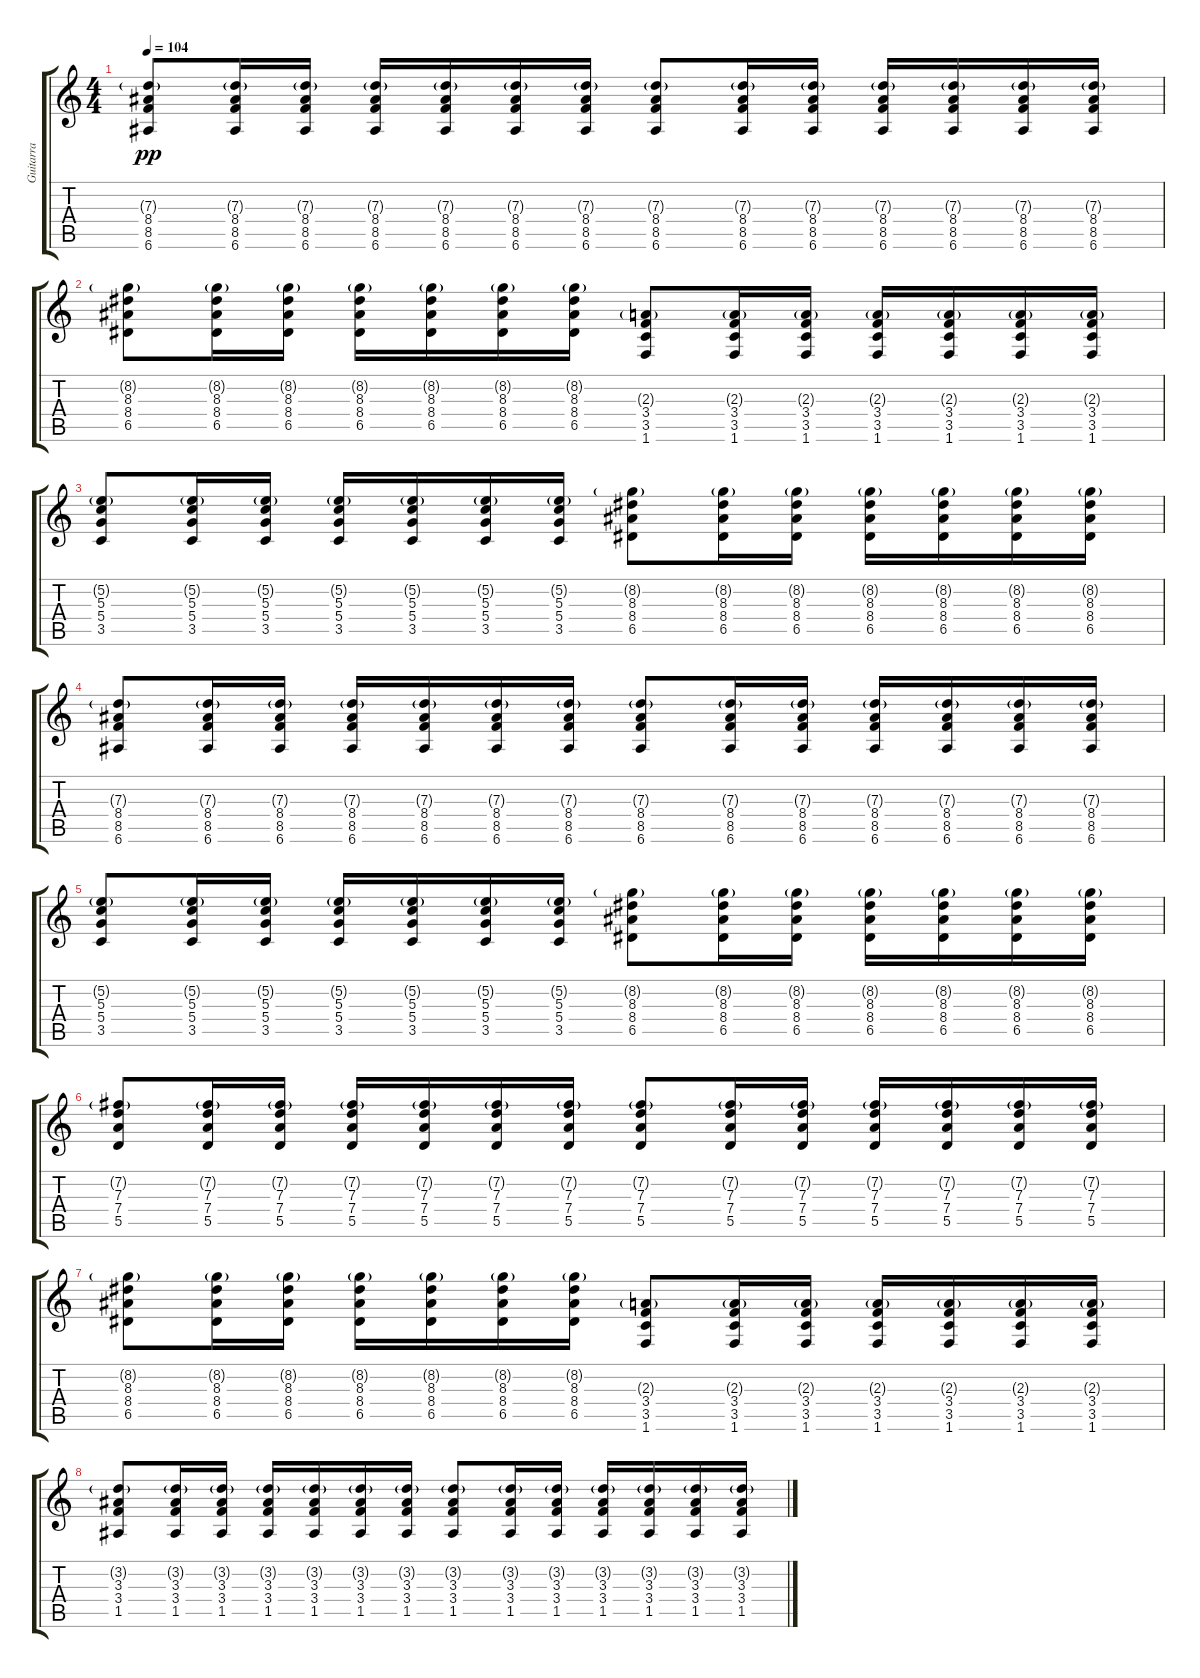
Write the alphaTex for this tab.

\track ("Guitarra" "Guitarra") {instrument distortionguitar}
\staff {score tabs}
\tuning (E4 B3 G3 D3 A2 E2) {hide}
\ts (4 4)
\tempo 104
\clef g2
\ks c
(7.3{g} 8.4 8.5 6.6).8{dy pp} (7.3{g} 8.4 8.5 6.6).16 (7.3{g} 8.4 8.5 6.6).16 (7.3{g} 8.4 8.5 6.6).16 (7.3{g} 8.4 8.5 6.6).16 (7.3{g} 8.4 8.5 6.6).16 (7.3{g} 8.4 8.5 6.6).16 (7.3{g} 8.4 8.5 6.6).8 (7.3{g} 8.4 8.5 6.6).16 (7.3{g} 8.4 8.5 6.6).16 (7.3{g} 8.4 8.5 6.6).16 (7.3{g} 8.4 8.5 6.6).16 (7.3{g} 8.4 8.5 6.6).16 (7.3{g} 8.4 8.5 6.6).16 |
(8.2{g} 8.3 8.4 6.5).8 (8.2{g} 8.3 8.4 6.5).16 (8.2{g} 8.3 8.4 6.5).16 (8.2{g} 8.3 8.4 6.5).16 (8.2{g} 8.3 8.4 6.5).16 (8.2{g} 8.3 8.4 6.5).16 (8.2{g} 8.3 8.4 6.5).16 (2.3{g} 3.4 3.5 1.6).8 (2.3{g} 3.4 3.5 1.6).16 (2.3{g} 3.4 3.5 1.6).16 (2.3{g} 3.4 3.5 1.6).16 (2.3{g} 3.4 3.5 1.6).16 (2.3{g} 3.4 3.5 1.6).16 (2.3{g} 3.4 3.5 1.6).16 |
(5.2{g} 5.3 5.4 3.5).8 (5.2{g} 5.3 5.4 3.5).16 (5.2{g} 5.3 5.4 3.5).16 (5.2{g} 5.3 5.4 3.5).16 (5.2{g} 5.3 5.4 3.5).16 (5.2{g} 5.3 5.4 3.5).16 (5.2{g} 5.3 5.4 3.5).16 (8.2{g} 8.3 8.4 6.5).8 (8.2{g} 8.3 8.4 6.5).16 (8.2{g} 8.3 8.4 6.5).16 (8.2{g} 8.3 8.4 6.5).16 (8.2{g} 8.3 8.4 6.5).16 (8.2{g} 8.3 8.4 6.5).16 (8.2{g} 8.3 8.4 6.5).16 |
(7.3{g} 8.4 8.5 6.6).8 (7.3{g} 8.4 8.5 6.6).16 (7.3{g} 8.4 8.5 6.6).16 (7.3{g} 8.4 8.5 6.6).16 (7.3{g} 8.4 8.5 6.6).16 (7.3{g} 8.4 8.5 6.6).16 (7.3{g} 8.4 8.5 6.6).16 (7.3{g} 8.4 8.5 6.6).8 (7.3{g} 8.4 8.5 6.6).16 (7.3{g} 8.4 8.5 6.6).16 (7.3{g} 8.4 8.5 6.6).16 (7.3{g} 8.4 8.5 6.6).16 (7.3{g} 8.4 8.5 6.6).16 (7.3{g} 8.4 8.5 6.6).16 |
(5.2{g} 5.3 5.4 3.5).8 (5.2{g} 5.3 5.4 3.5).16 (5.2{g} 5.3 5.4 3.5).16 (5.2{g} 5.3 5.4 3.5).16 (5.2{g} 5.3 5.4 3.5).16 (5.2{g} 5.3 5.4 3.5).16 (5.2{g} 5.3 5.4 3.5).16 (8.2{g} 8.3 8.4 6.5).8 (8.2{g} 8.3 8.4 6.5).16 (8.2{g} 8.3 8.4 6.5).16 (8.2{g} 8.3 8.4 6.5).16 (8.2{g} 8.3 8.4 6.5).16 (8.2{g} 8.3 8.4 6.5).16 (8.2{g} 8.3 8.4 6.5).16 |
(7.2{g} 7.3 7.4 5.5).8 (7.2{g} 7.3 7.4 5.5).16 (7.2{g} 7.3 7.4 5.5).16 (7.2{g} 7.3 7.4 5.5).16 (7.2{g} 7.3 7.4 5.5).16 (7.2{g} 7.3 7.4 5.5).16 (7.2{g} 7.3 7.4 5.5).16 (7.2{g} 7.3 7.4 5.5).8 (7.2{g} 7.3 7.4 5.5).16 (7.2{g} 7.3 7.4 5.5).16 (7.2{g} 7.3 7.4 5.5).16 (7.2{g} 7.3 7.4 5.5).16 (7.2{g} 7.3 7.4 5.5).16 (7.2{g} 7.3 7.4 5.5).16 |
(8.2{g} 8.3 8.4 6.5).8 (8.2{g} 8.3 8.4 6.5).16 (8.2{g} 8.3 8.4 6.5).16 (8.2{g} 8.3 8.4 6.5).16 (8.2{g} 8.3 8.4 6.5).16 (8.2{g} 8.3 8.4 6.5).16 (8.2{g} 8.3 8.4 6.5).16 (2.3{g} 3.4 3.5 1.6).8 (2.3{g} 3.4 3.5 1.6).16 (2.3{g} 3.4 3.5 1.6).16 (2.3{g} 3.4 3.5 1.6).16 (2.3{g} 3.4 3.5 1.6).16 (2.3{g} 3.4 3.5 1.6).16 (2.3{g} 3.4 3.5 1.6).16 |
(3.2{g} 3.3 3.4 1.5).8 (3.2{g} 3.3 3.4 1.5).16 (3.2{g} 3.3 3.4 1.5).16 (3.2{g} 3.3 3.4 1.5).16 (3.2{g} 3.3 3.4 1.5).16 (3.2{g} 3.3 3.4 1.5).16 (3.2{g} 3.3 3.4 1.5).16 (3.2{g} 3.3 3.4 1.5).8 (3.2{g} 3.3 3.4 1.5).16 (3.2{g} 3.3 3.4 1.5).16 (3.2{g} 3.3 3.4 1.5).16 (3.2{g} 3.3 3.4 1.5).16 (3.2{g} 3.3 3.4 1.5).16 (3.2{g} 3.3 3.4 1.5).16
